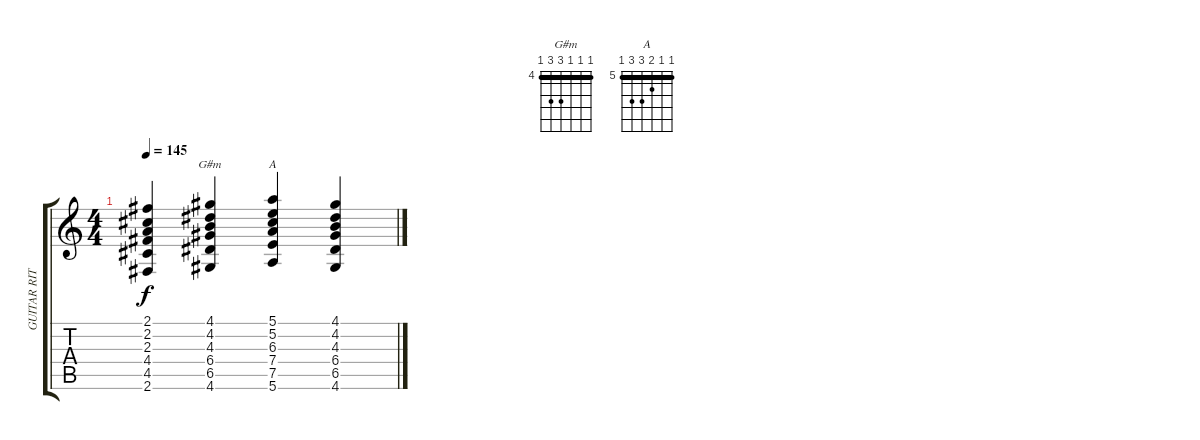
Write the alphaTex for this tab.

\track ("GUITAR RITMICA" "GUITAR RIT") {instrument acousticguitarsteel}
\staff {score tabs}
\tuning (E4 B3 G3 D3 A2 E2) {hide}
\chord ("G#m" 4 4 4 6 6 4) {firstfret 4 barre 4}
\chord ("A" 5 5 6 7 7 5) {firstfret 5 barre 5}
\ts (4 4)
\tempo 145
\clef g2
\ks c
(2.1 2.2 2.3 4.4 4.5 2.6).4{dy f} (4.1 4.2 4.3 6.4 6.5 4.6).4{ch "G#m"} (5.1 5.2 6.3 7.4 7.5 5.6).4{ch "A"} (4.1 4.2 4.3 6.4 6.5 4.6).4
